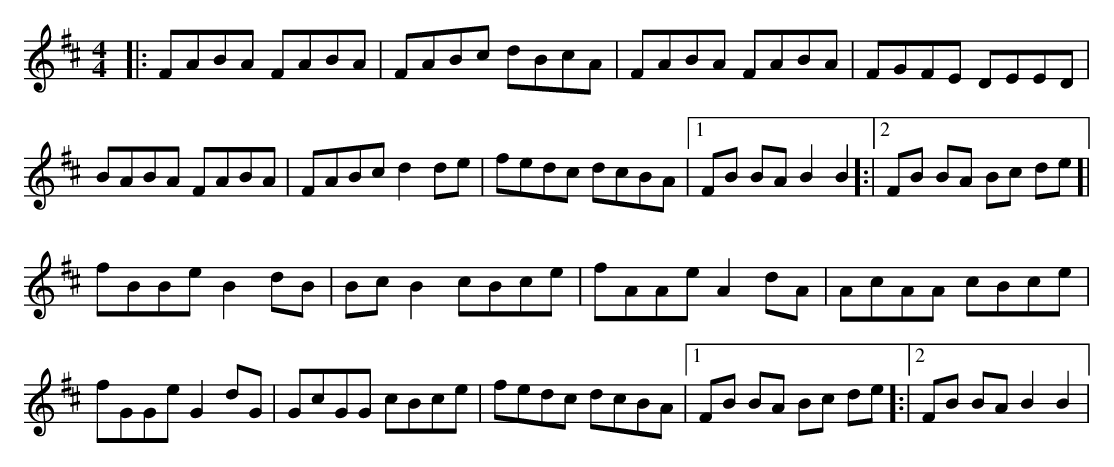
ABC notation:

X:1
M:4/4
K:Bmin
|:FABA FABA|FABc dBcA|FABA FABA| FGFE DEED|
 BABA FABA|FABc d2 de|fedc dcBA|1 1FB BA B2 B2]:|2 2FB BA Bc de]|
fBBe B2 dB|Bc B2 cBce|fAAe A2 dA|AcAA cBce|
 fGGe G2 dG|GcGG cBce| fedc dcBA|1 FB BA Bc de]:|2 FB BA B2 B2|
